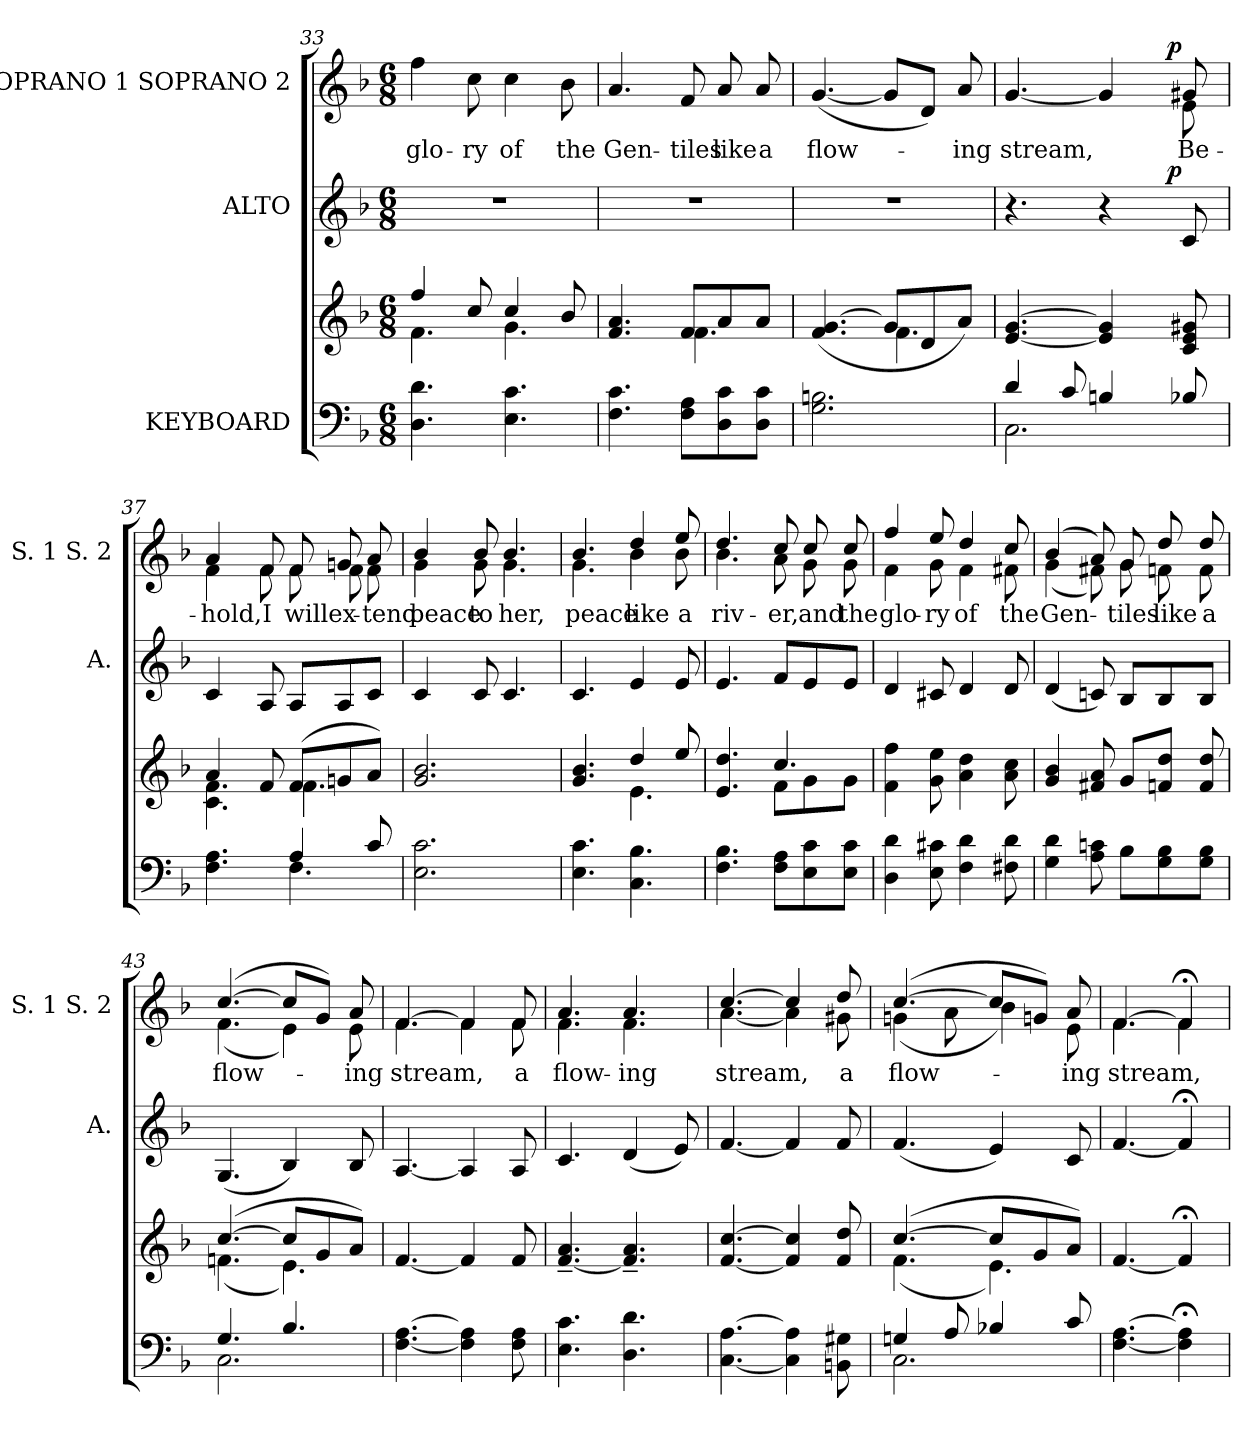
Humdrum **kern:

**kern	**kern	**kern	**dynam	**kern	**text	**dynam
*part3	*part3	*part2	*part2	*part1	*part1	*part1
*staff4	*staff3	*staff2	*staff2	*staff1	*staff1	*staff1
*I"KEYBOARD	*	*I"ALTO	*	*I"SOPRANO 1 SOPRANO 2	*	*
*	*	*I'A.	*	*I'S. 1 S. 2	*	*
*clefF4	*clefG2	*clefG2	*	*clefG2	*	*
*k[b-]	*k[b-]	*k[b-]	*	*k[b-]	*	*
*F:	*F:	*F:	*	*F:	*	*
*M6/8	*M6/8	*M6/8	*	*M6/8	*	*
=33	=33	=33	=33	=33	=33	=33
*	*^	*	*	*	*	*
!	!	!	!LO:N:vis=1	!	!	!LO:LY:b	!
4.D\ 4.d\	4ff/	4.f\	2.r	.	4ff\	glo-	.
!	!	!	!	!	!	!LO:LY:b	!
.	8cc/	.	.	.	8cc\	-ry	.
!	!	!	!	!	!	!LO:LY:b	!
4.E\ 4.c\	4cc/	4.g\	.	.	4cc\	of	.
!	!	!	!	!	!	!LO:LY:b	!
.	8b-/	.	.	.	8b-\	the	.
=34	=34	=34	=34	=34	=34	=34	=34
!	!	!	!LO:N:vis=1	!	!	!LO:LY:b	!
4.F\ 4.c\	4.f/ 4.a/	4.ryy	2.r	.	4.a/	Gen-	.
!	!	!	!	!	!	!LO:LY:b	!
8F\ 8A\L	8f/L	4.f\	.	.	8f/	-tiles	.
!	!	!	!	!	!	!LO:LY:b	!
8D\ 8c\	8a/	.	.	.	8a/	like	.
!	!	!	!	!	!	!LO:LY:b	!
8D\ 8c\J	8a/J	.	.	.	8a/	a	.
!!LO:LB:g=z
=35	=35	=35	=35	=35	=35	=35	=35
!	!	!	!LO:N:vis=1	!	!	!LO:LY:b	!
2.G\ 2.Bn\	(4.f/ [<4.g/	4.ryy	2.r	.	(<[<4.g/	flow-	.
.	8g/L]	4.f\	.	.	8g/L]	.	.
.	8d/	.	.	.	8d/J)	.	.
!	!	!	!	!	!	!LO:LY:b	!
.	8a/J)	.	.	.	8a/	-ing	.
*	*v	*v	*	*	*	*	*
=36	=36	=36	=36	=36	=36	=36
*^	*	*	*	*	*	*
!	!	!	!	!	!	!LO:LY:b	!
*	*	*	*^	*	*^	*	*
*	*	*	*	*	*	*	*^	*	*
4d/	2.C\	[<4.e/ [>4.g/	4.r	2ryy	.	[<4.g/	2ryy	2ryy	stream,	.
8c/	.	.	.	.	.	.	.	.	.	.
4Bn/	.	4e/] 4g/]	4r	.	.	4g/]	.	.	.	.
.	.	.	.	16.ryy	.	.	8ryy	16.ryy	.	.
!	!	!	!	!	!LO:DY:a	!	!	!	!	!LO:DY:a
.	.	.	.	8ryy	p	.	.	8ryy	.	p
!	!	!	!	!	!	!	!	!	!LO:LY:b	!
8B-X/	.	8c/ 8e/ 8g#X/	8c/	.	.	8g#X/	8e\	.	Be-	.
.	.	.	.	32ryy	.	.	.	32ryy	.	.
=37	=37	=37	=37	=37	=37	=37	=37	=37	=37	=37
*	*	*^	*	*	*	*	*	*	*	*
!	!	!	!	!	!	!	!	!	!	!LO:LY:b	!
*	*	*	*	*v	*v	*	*	*	*	*	*
*	*	*	*	*	*	*	*v	*v	*	*
4.ryy	4.F\ 4.A\	4a/	4.c\ 4.f\	4c/	.	4a/	4f\	-hold,	.
!	!	!	!	!	!	!	!	!LO:LY:b	!
.	.	8f/	.	8A/	.	8f/	8f\	I	.
!	!	!	!	!	!	!	!	!LO:LY:b	!
4A/	4.F\	(>8f/L	4.f\	8A/L	.	8f/	8f\	will	.
!	!	!	!	!	!	!	!	!LO:LY:b	!
.	.	8gn/	.	8A/	.	8gn/	8f\	ex-	.
!	!	!	!	!	!	!	!	!LO:LY:b	!
8c/	.	8a/J)	.	8c/J	.	8a/	8f\	-tend	.
*v	*v	*	*	*	*	*	*	*	*
*	*v	*v	*	*	*	*	*	*
=38	=38	=38	=38	=38	=38	=38	=38
!	!	!	!	!	!	!LO:LY:b	!
2.E\ 2.c\	2.g/ 2.b-/	4c/	.	4b-/	4g\	peace	.
!	!	!	!	!	!	!LO:LY:b	!
.	.	8c/	.	8b-/	8g\	to	.
!	!	!	!	!	!	!LO:LY:b	!
.	.	4.c/	.	4.b-/	4.g\	her,	.
!!LO:LB:g=z	!!
=39	=39	=39	=39	=39	=39	=39	=39
*	*^	*	*	*	*	*	*
!	!	!	!	!	!	!	!LO:LY:b	!
4.E\ 4.c\	4.g/ 4.b-/	4.ryy	4.c/	.	4.b-/	4.g\	peace	.
!	!	!	!	!	!	!	!LO:LY:b	!
4.C\ 4.B-\	4dd/	4.e\	4e/	.	4dd/	4b-\	like	.
!	!	!	!	!	!	!	!LO:LY:b	!
.	8ee/	.	8e/	.	8ee/	8b-\	a	.
=40	=40	=40	=40	=40	=40	=40	=40	=40
!	!	!	!	!	!	!	!LO:LY:b	!
4.F\ 4.B-\	4.e/ 4.dd/	4.ryy	4.e/	.	4.dd/	4.b-\	riv-	.
!	!	!	!	!	!	!	!LO:LY:b	!
8F\ 8A\L	4.cc/	8f\L	8f/L	.	8cc/	8a\	-er,	.
!	!	!	!	!	!	!	!LO:LY:b	!
8E\ 8c\	.	8g\	8e/	.	8cc/	8g\	and	.
!	!	!	!	!	!	!	!LO:LY:b	!
8E\ 8c\J	.	8g\J	8e/J	.	8cc/	8g\	the	.
=41	=41	=41	=41	=41	=41	=41	=41	=41
!	!	!	!	!	!	!	!LO:LY:b	!
*	*v	*v	*	*	*	*	*	*
4D\ 4d\	4f\ 4ff\	4d/	.	4ff/	4f\	glo-	.
!	!	!	!	!	!	!LO:LY:b	!
8E\ 8c#X\	8g\ 8ee\	8c#X/	.	8ee/	8g\	-ry	.
!	!	!	!	!	!	!LO:LY:b	!
4F\ 4d\	4a\ 4dd\	4d/	.	4dd/	4f\	of	.
!	!	!	!	!	!	!LO:LY:b	!
8F#X\ 8d\	8a\ 8cc\	8d/	.	8cc/	8f#X\	the	.
=42	=42	=42	=42	=42	=42	=42	=42
!	!	!	!	!	!	!LO:LY:b	!
4G\ 4d\	4g/ 4b-/	(<4d/	.	(4b-/	(<4g\	Gen-	.
8A\ 8cn\	8f#X/ 8a/	8cn/)	.	8a/)	8f#X\)	.	.
!	!	!	!	!	!	!LO:LY:b	!
8B-\L	8g/L	8B-/L	.	8g/	8g\	-tiles	.
!	!	!	!	!	!	!LO:LY:b	!
8G\ 8B-\	8fn/ 8dd/J	8B-/	.	8dd/	8fn\	like	.
!	!	!	!	!	!	!LO:LY:b	!
8G\ 8B-\J	8f/ 8dd/	8B-/J	.	8dd/	8f\	a	.
!!LO:PB:g=z	!!
=43	=43	=43	=43	=43	=43	=43	=43
*^	*^	*	*	*	*	*	*
!	!	!	!	!	!	!	!	!LO:LY:b	!
4.G/	2.C\	([>4.cc/	(<4.fn\	(<4.G/	.	([>4.cc/	(<4.f\	flow-	.
4.B-/	.	8cc/L]	4.e\)	4B-/)	.	8cc/L]	4e\)	.	.
.	.	8g/	.	.	.	8g/J)	.	.	.
!	!	!	!	!	!	!	!	!LO:LY:b	!
.	.	8a/J)	.	8B-/	.	8a/	8e\	-ing	.
*v	*v	*	*	*	*	*	*	*	*
*	*v	*v	*	*	*	*	*	*
=44	=44	=44	=44	=44	=44	=44	=44
!	!	!	!	!	!	!LO:LY:b	!
[<4.F\ [>4.A\	[<4.f/	[<4.A/	.	[>4.f/	4.f\	stream,	.
4F\] 4A\]	4f/]	4A/]	.	4f/]	4f\	.	.
!	!	!	!	!	!	!LO:LY:b	!
8F\ 8A\	8f/	8A/	.	8f/	8f\	a	.
=45	=45	=45	=45	=45	=45	=45	=45
!	!	!	!	!	!	!LO:LY:b	!
4.E\ 4.c\	[<4.f/~< 4.a/~<	4.c/	.	4.a/	4.f\	flow-	.
!	!	!	!	!	!	!LO:LY:b	!
4.D\ 4.d\	4.f/]~< 4.a/~<	(<4d/	.	4.a/	4.f\	-ing	.
.	.	8e/)	.	.	.	.	.
=46	=46	=46	=46	=46	=46	=46	=46
!	!	!	!	!	!	!LO:LY:b	!
[<4.C\ [>4.A\	[<4.f/ [>4.cc/	[<4.f/	.	[>4.cc/	[<4.a\	stream,	.
4C\] 4A\]	4f/] 4cc/]	4f/]	.	4cc/]	4a\]	.	.
!	!	!	!	!	!	!LO:LY:b	!
8BBn\ 8G#X\	8f/ 8dd/	8f/	.	8dd/	8g#X\	a	.
=47	=47	=47	=47	=47	=47	=47	=47
*^	*^	*	*	*	*	*	*
!	!	!	!	!	!	!	!	!LO:LY:b	!
4Gn/	2.C\	([>4.cc/	(<4.f\	(<4.f/	.	([>4.cc/	(<4gn\	flow-	.
8A/	.	.	.	.	.	.	8a\	.	.
4B-X/	.	8cc/L]	4.e\)	4e/)	.	8cc/L]	4b-\)	.	.
.	.	8g/	.	.	.	8gn/J)	.	.	.
!	!	!	!	!	!	!	!	!LO:LY:b	!
8c/	.	8a/J)	.	8c/	.	8a/	8e\	-ing	.
*v	*v	*	*	*	*	*	*	*	*
*	*v	*v	*	*	*	*	*	*
=48	=48	=48	=48	=48	=48	=48	=48
!	!	!	!	!	!	!LO:LY:b	!
[<4.F\ [>4.A\	[<4.f/	[<4.f/	.	[>4.f/	4.f\	stream,	.
4F\];< 4A\];<	4f;/]	4f;/]	.	4f;</]	4f\	.	.
*	*	*	*	*v	*v	*	*
=	=	=	=	=	=	=
*-	*-	*-	*-	*-	*-	*-
